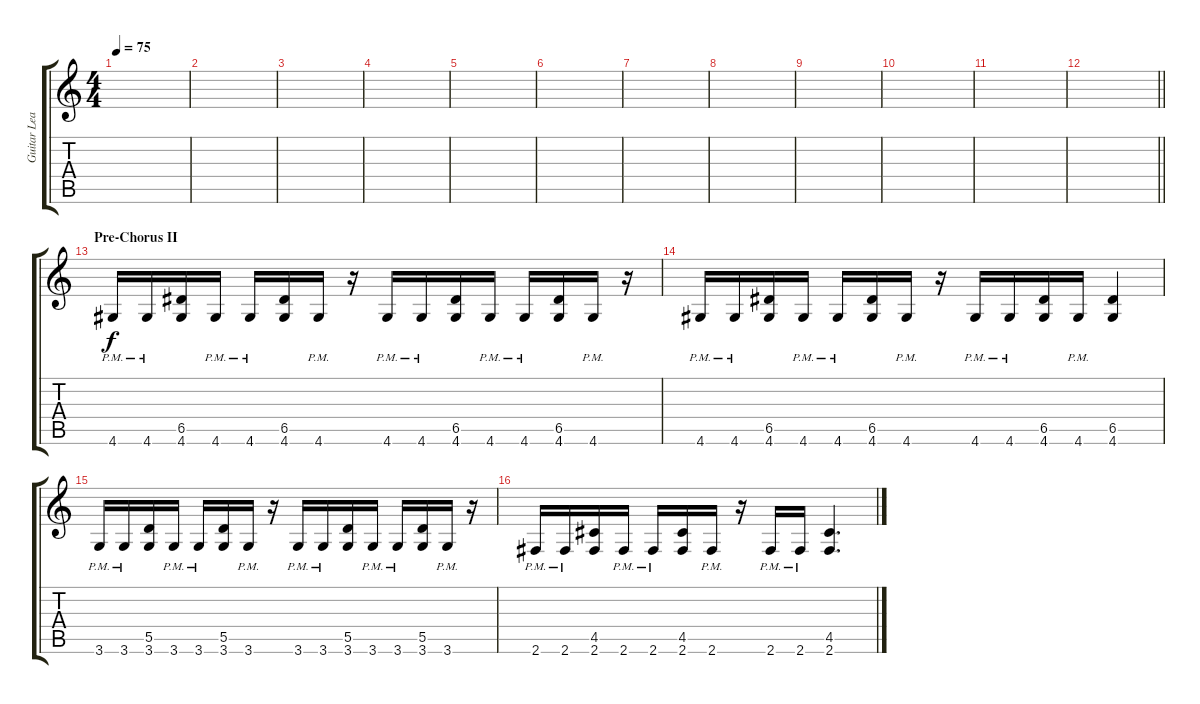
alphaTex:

\track ("Guitar Lead" "Guitar Lea") {instrument distortionguitar}
\staff {score tabs}
\tuning (E4 B3 G3 D3 A2 E2) {hide}
\ts (4 4)
\tempo 75
\clef g2
\ks c
|
|
|
|
|
|
|
|
|
|
|
\barLineRight lightlight
|
\section ("" "Pre-Chorus II")
4.6{pm}.16 4.6{pm}.16 (6.5 4.6).16 4.6{pm}.16 4.6{pm}.16 (6.5 4.6).16 4.6{pm}.16 r.16 4.6{pm}.16 4.6{pm}.16 (6.5 4.6).16 4.6{pm}.16 4.6{pm}.16 (6.5 4.6).16 4.6{pm}.16 r.16 |
4.6{pm}.16 4.6{pm}.16 (6.5 4.6).16 4.6{pm}.16 4.6{pm}.16 (6.5 4.6).16 4.6{pm}.16 r.16 4.6{pm}.16 4.6{pm}.16 (6.5 4.6).16 4.6{pm}.16 (6.5 4.6).4 |
3.6{pm}.16 3.6{pm}.16 (5.5 3.6).16 3.6{pm}.16 3.6{pm}.16 (5.5 3.6).16 3.6{pm}.16 r.16 3.6{pm}.16 3.6{pm}.16 (5.5 3.6).16 3.6{pm}.16 3.6{pm}.16 (5.5 3.6).16 3.6{pm}.16 r.16 |
2.6{pm}.16 2.6{pm}.16 (4.5 2.6).16 2.6{pm}.16 2.6{pm}.16 (4.5 2.6).16 2.6{pm}.16 r.16 2.6{pm}.16 2.6{pm}.16 (4.5 2.6).4{d}
